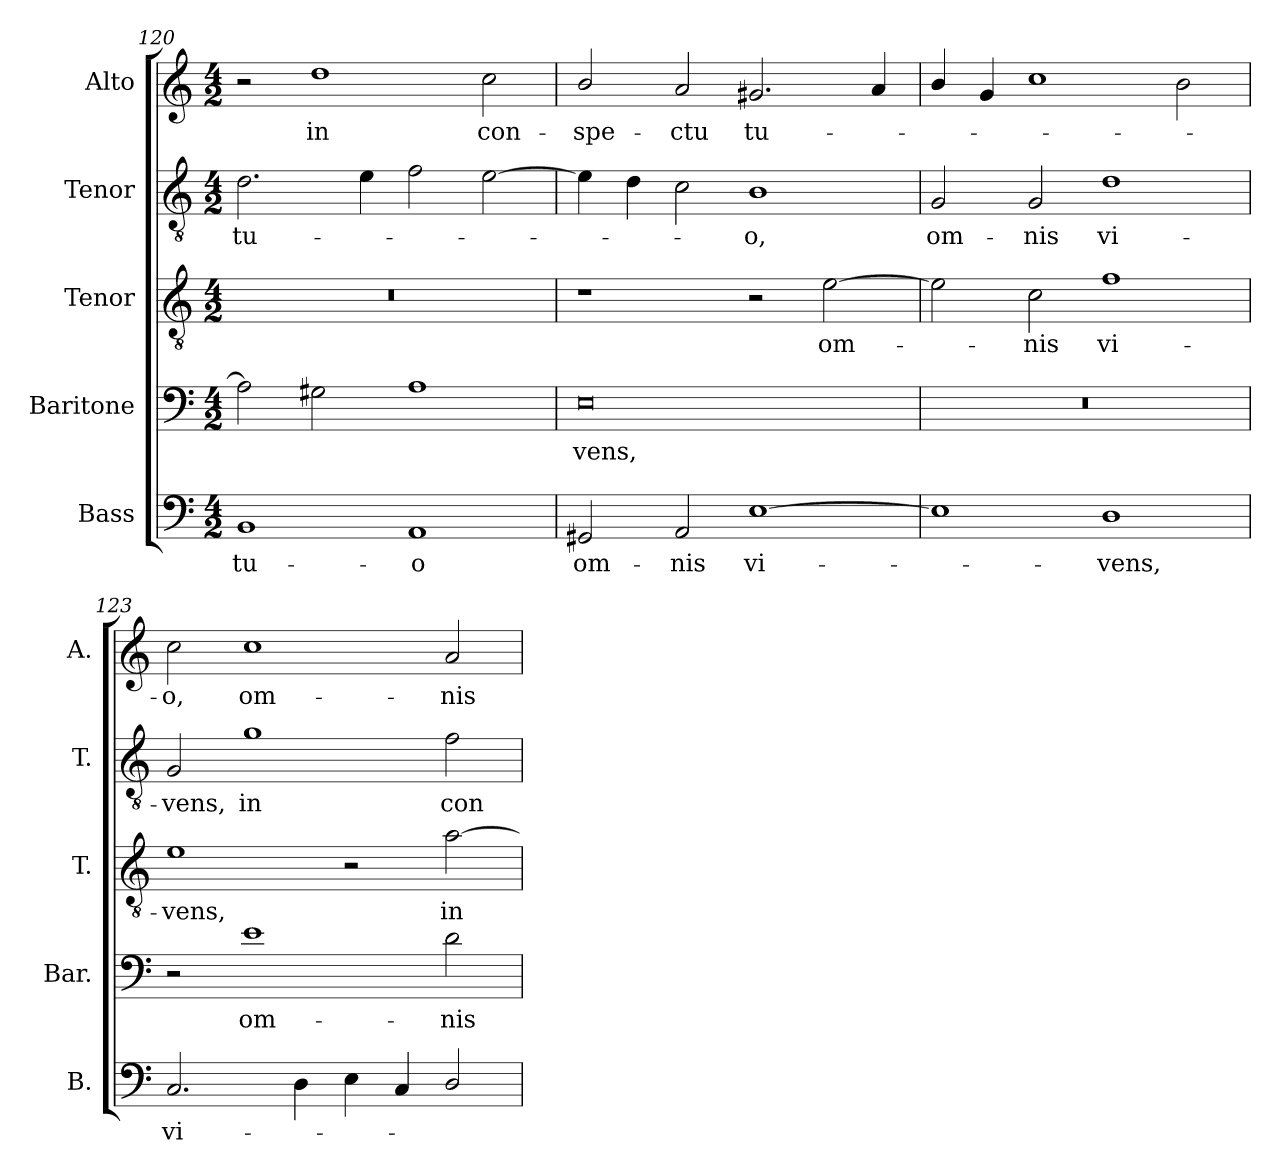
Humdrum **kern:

**kern	**text	**kern	**text	**kern	**text	**kern	**text	**kern	**text
*part5	*part5	*part4	*part4	*part3	*part3	*part2	*part2	*part1	*part1
*staff5	*staff5	*staff4	*staff4	*staff3	*staff3	*staff2	*staff2	*staff1	*staff1
*I"Bass	*	*I"Baritone	*	*I"Tenor	*	*I"Tenor	*	*I"Alto	*
*I'B.	*	*I'Bar.	*	*I'T.	*	*I'T.	*	*I'A.	*
!!LO:PB:g=z
*clefF4	*	*clefF4	*	*clefGv2	*	*clefGv2	*	*clefG2	*
*	*	*	*	*ITrd7c12	*	*ITrd7c12	*	*	*
*k[]	*	*k[]	*	*k[]	*	*k[]	*	*k[]	*
*C:	*	*C:	*	*C:	*	*C:	*	*C:	*
*M4/2	*	*M4/2	*	*M4/2	*	*M4/2	*	*M4/2	*
=120	=120	=120	=120	=120	=120	=120	=120	=120	=120
!	!LO:LY:b:color=#000000	!	!	!LO:N:vis=1	!	!	!	!	!
!	!	!	!	!	!	!	!LO:LY:b:color=#000000	!	!
1BBi	tu-	2Ai\]	.	0r	.	2.Di\	tu-	2r	.
!	!	!	!	!	!	!	!	!	!LO:LY:b:color=#000000
.	.	2G#Xi\	.	.	.	.	.	1ddi	in
.	.	.	.	.	.	4Ei\	.	.	.
!	!LO:LY:b:color=#000000	!	!	!	!	!	!	!	!
1AAi	-o	1Ai	.	.	.	2Fi\	.	.	.
!	!	!	!	!	!	!	!	!	!LO:LY:b:color=#000000
.	.	.	.	.	.	[2Ei\	.	2cci\	con-
=121	=121	=121	=121	=121	=121	=121	=121	=121	=121
!	!LO:LY:b:color=#000000	!	!	!	!	!	!	!	!
!	!	!	!LO:LY:b:color=#000000	!	!	!	!	!	!
!	!	!	!	!	!	!	!	!	!LO:LY:b:color=#000000
2GG#Xi/	om-	0Ei	-vens,	1r	.	4Ei\]	.	2bi/	-spe-
.	.	.	.	.	.	4Di\	.	.	.
!	!LO:LY:b:color=#000000	!	!	!	!	!	!	!	!
!	!	!	!	!	!	!	!	!	!LO:LY:b:color=#000000
2AAi/	-nis	.	.	.	.	2Ci\	.	2ai/	-ctu
!	!LO:LY:b:color=#000000	!	!	!	!	!	!	!	!
!	!	!	!	!	!	!	!LO:LY:b:color=#000000	!	!
!	!	!	!	!	!	!	!	!	!LO:LY:b:color=#000000
[1Ei	vi-	.	.	2r	.	1BBi	-o,	2.g#Xi/	tu-
!	!	!	!	!	!LO:LY:b:color=#000000	!	!	!	!
.	.	.	.	[2Ei\	om-	.	.	.	.
.	.	.	.	.	.	.	.	4ai/	.
=122	=122	=122	=122	=122	=122	=122	=122	=122	=122
!	!	!LO:N:vis=1	!	!	!	!	!	!	!
!	!	!	!	!	!	!	!LO:LY:b:color=#000000	!	!
1Ei]	.	0r	.	2Ei\]	.	2GGi/	om-	4bi/	.
.	.	.	.	.	.	.	.	4gi/	.
!	!	!	!	!	!LO:LY:b:color=#000000	!	!	!	!
!	!	!	!	!	!	!	!LO:LY:b:color=#000000	!	!
.	.	.	.	2Ci\	-nis	2GGi/	-nis	1cci	.
!	!LO:LY:b:color=#000000	!	!	!	!	!	!	!	!
!	!	!	!	!	!LO:LY:b:color=#000000	!	!	!	!
!	!	!	!	!	!	!	!LO:LY:b:color=#000000	!	!
1Di	-vens,	.	.	1Fi	vi-	1Di	vi-	.	.
.	.	.	.	.	.	.	.	2bi\	.
=123	=123	=123	=123	=123	=123	=123	=123	=123	=123
!	!LO:LY:b:color=#000000	!	!	!	!	!	!	!	!
!	!	!	!	!	!LO:LY:b:color=#000000	!	!	!	!
!	!	!	!	!	!	!	!LO:LY:b:color=#000000	!	!
!	!	!	!	!	!	!	!	!	!LO:LY:b:color=#000000
2.Ci/	vi-	2r	.	1Ei	-vens,	2GGi/	-vens,	2cci\	-o,
!	!	!	!LO:LY:b:color=#000000	!	!	!	!	!	!
!	!	!	!	!	!	!	!LO:LY:b:color=#000000	!	!
!	!	!	!	!	!	!	!	!	!LO:LY:b:color=#000000
.	.	1ei	om-	.	.	1Gi	in	1cci	om-
4Di\	.	.	.	.	.	.	.	.	.
4Ei\	.	.	.	2r	.	.	.	.	.
4Ci/	.	.	.	.	.	.	.	.	.
!	!	!	!LO:LY:b:color=#000000	!	!	!	!	!	!
!	!	!	!	!	!LO:LY:b:color=#000000	!	!	!	!
!	!	!	!	!	!	!	!LO:LY:b:color=#000000	!	!
!	!	!	!	!	!	!	!	!	!LO:LY:b:color=#000000
2Di/	.	2di\	-nis	[2Ai\	in	2Fi\	con-	2ai/	-nis
=	=	=	=	=	=	=	=	=	=
*-	*-	*-	*-	*-	*-	*-	*-	*-	*-
